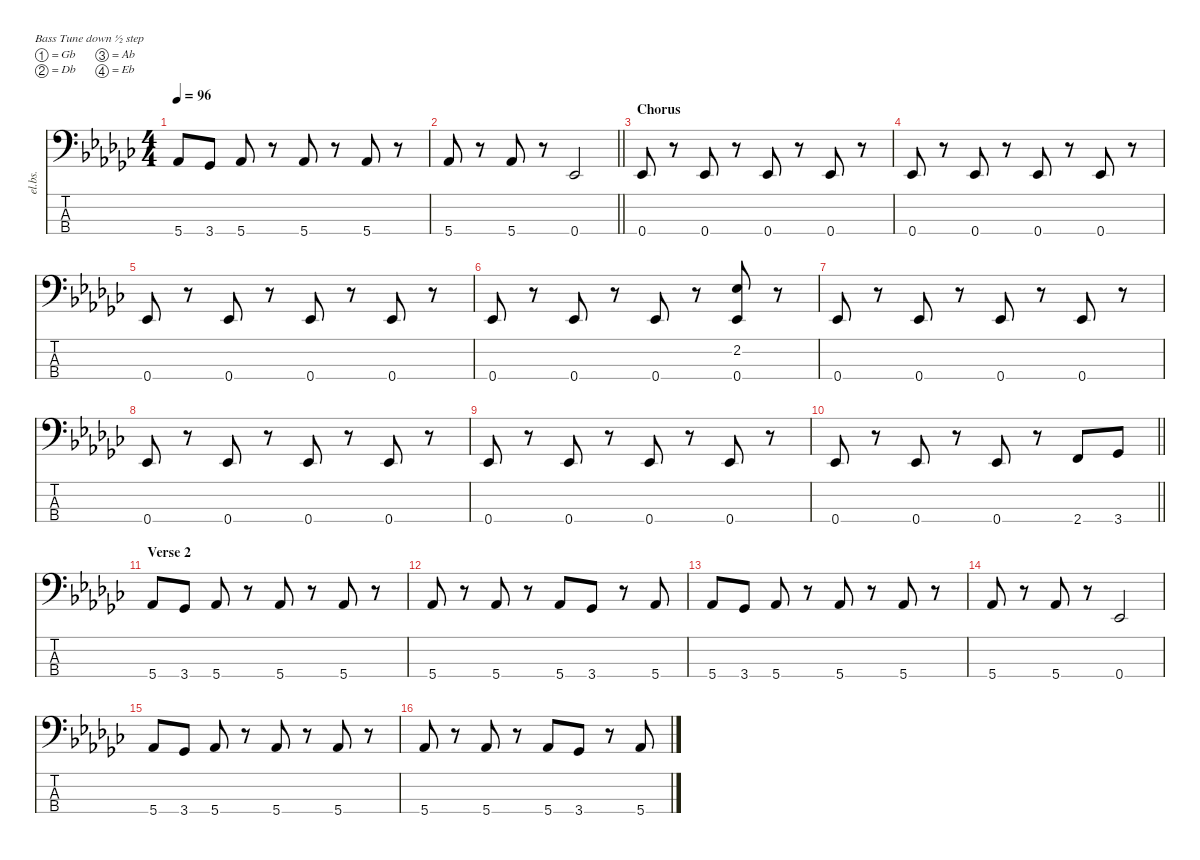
\defaultSystemsLayout 4
\hideDynamics
\bracketExtendMode nobrackets
\otherSystemsTrackNameOrientation horizontal
\track ("Bass (Michael Anthony)" "el.bs.") {instrument electricbassfinger}
\staff {score tabs}
\tuning (Gb2 Db2 Ab1 Eb1)
\ts (4 4)
\tempo 96
\clef f4
\ks ebminor
5.4{acc b}.8{dy f beam Up} 3.4{acc b}.8{beam Up} 5.4{acc b}.8{beam Up} r.8{beam Up} 5.4{acc b}.8{beam Up} r.8{beam Up} 5.4{acc b}.8{beam Up} r.8{beam Up} |
\barLineRight lightlight
5.4{acc b}.8{beam Up} r.8{beam Up} 5.4{acc b}.8{beam Up} r.8{beam Up} 0.4{acc b}.2{beam Up} |
\section ("" "Chorus")
0.4{acc b}.8{beam Up} r.8{beam Up} 0.4{acc b}.8{beam Up} r.8{beam Up} 0.4{acc b}.8{beam Up} r.8{beam Up} 0.4{acc b}.8{beam Up} r.8{beam Up} |
0.4{acc b}.8{beam Up} r.8{beam Up} 0.4{acc b}.8{beam Up} r.8{beam Up} 0.4{acc b}.8{beam Up} r.8{beam Up} 0.4{acc b}.8{beam Up} r.8{beam Up} |
0.4{acc b}.8{beam Up} r.8{beam Up} 0.4{acc b}.8{beam Up} r.8{beam Up} 0.4{acc b}.8{beam Up} r.8{beam Up} 0.4{acc b}.8{beam Up} r.8{beam Up} |
0.4{acc b}.8{beam Up} r.8{beam Up} 0.4{acc b}.8{beam Up} r.8{beam Up} 0.4{acc b}.8{beam Up} r.8{beam Up} (2.2{acc b} 0.4{acc b}).8{beam Up} r.8{beam Up} |
0.4{acc b}.8{beam Up} r.8{beam Up} 0.4{acc b}.8{beam Up} r.8{beam Up} 0.4{acc b}.8{beam Up} r.8{beam Up} 0.4{acc b}.8{beam Up} r.8{beam Up} |
0.4{acc b}.8{beam Up} r.8{beam Up} 0.4{acc b}.8{beam Up} r.8{beam Up} 0.4{acc b}.8{beam Up} r.8{beam Up} 0.4{acc b}.8{beam Up} r.8{beam Up} |
0.4{acc b}.8{beam Up} r.8{beam Up} 0.4{acc b}.8{beam Up} r.8{beam Up} 0.4{acc b}.8{beam Up} r.8{beam Up} 0.4{acc b}.8{beam Up} r.8{beam Up} |
\barLineRight lightlight
0.4{acc b}.8{beam Up} r.8{beam Up} 0.4{acc b}.8{beam Up} r.8{beam Up} 0.4{acc b}.8{beam Up} r.8{beam Up} 2.4{acc forcenatural}.8{beam Up} 3.4{acc b}.8{beam Up} |
\section ("" "Verse 2")
5.4{acc b}.8{beam Up} 3.4{acc b}.8{beam Up} 5.4{acc b}.8{beam Up} r.8{beam Up} 5.4{acc b}.8{beam Up} r.8{beam Up} 5.4{acc b}.8{beam Up} r.8{beam Up} |
5.4{acc b}.8{beam Up} r.8{beam Up} 5.4{acc b}.8{beam Up} r.8{beam Up} 5.4{acc b}.8{beam Up} 3.4{acc b}.8{beam Up} r.8{beam Up} 5.4{acc b}.8{beam Up} |
5.4{acc b}.8{beam Up} 3.4{acc b}.8{beam Up} 5.4{acc b}.8{beam Up} r.8{beam Up} 5.4{acc b}.8{beam Up} r.8{beam Up} 5.4{acc b}.8{beam Up} r.8{beam Up} |
5.4{acc b}.8{beam Up} r.8{beam Up} 5.4{acc b}.8{beam Up} r.8{beam Up} 0.4{acc b}.2{beam Up} |
5.4{acc b}.8{beam Up} 3.4{acc b}.8{beam Up} 5.4{acc b}.8{beam Up} r.8{beam Up} 5.4{acc b}.8{beam Up} r.8{beam Up} 5.4{acc b}.8{beam Up} r.8{beam Up} |
5.4{acc b}.8{beam Up} r.8{beam Up} 5.4{acc b}.8{beam Up} r.8{beam Up} 5.4{acc b}.8{beam Up} 3.4{acc b}.8{beam Up} r.8{beam Up} 5.4{acc b}.8{beam Up}
